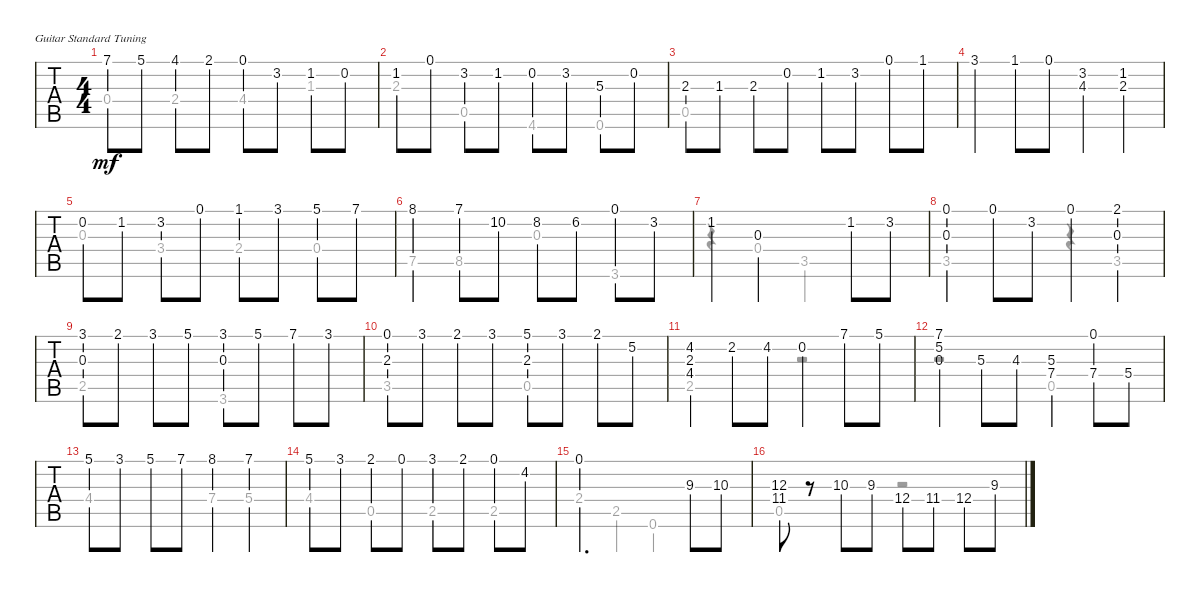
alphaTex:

\bracketExtendMode groupsimilarinstruments
\singleTrackTrackNamePolicy hidden
\multiTrackTrackNamePolicy hidden
\firstSystemTrackNameOrientation horizontal
\otherSystemsTrackNameOrientation horizontal
\track ("Guitar" "Guitar") {instrument acousticguitarnylon}
\staff {tabs}
\tuning (E4 B3 G3 D3 A2 E2)
\voice
\ts (4 4)
\tempo (120 hide)
\clef g2
\ks a
7.1.8{dy mf} 5.1.8 4.1.8 2.1.8 0.1.8 3.2.8 1.2.8 0.2.8 |
1.2.8 0.1.8 3.2.8 1.2.8 0.2.8 3.2.8 5.3.8 0.2.8 |
2.3.8 1.3.8 2.3.8 0.2.8 1.2.8 3.2.8 0.1.8 1.1.8 |
3.1.4 1.1.8 0.1.8 (3.2 4.3).4 (1.2 2.3).4 |
0.2.8 1.2.8 3.2.8 0.1.8 1.1.8 3.1.8 5.1.8 7.1.8 |
8.1.4 7.1.8 10.2.8 8.2.8 6.2.8 0.1.8 3.2.8 |
1.2.4 0.3.2 1.2.8 3.2.8 |
(0.1 0.3).4 0.1.8 3.2.8 0.1.4 (2.1 0.3).4 |
(3.1 0.3).8 2.1.8 3.1.8 5.1.8 (3.1 0.3).8 5.1.8 7.1.8 3.1.8 |
(0.1 2.3).8 3.1.8 2.1.8 3.1.8 (5.1 2.3).8 3.1.8 2.1.8 5.2.8 |
(4.2 2.3 4.4).4 2.2.8 4.2.8 0.2.4 7.1.8 5.1.8 |
(7.1 5.2 0.3).4 5.3.8 4.3.8 (5.3 7.4).4 (0.1 7.4).8 5.4.8 |
5.1.8 3.1.8 5.1.8 7.1.8 8.1.4 7.1.4 |
5.1.8 3.1.8 2.1.8 0.1.8 3.1.8 2.1.8 0.1.8 4.2.8 |
0.1.2{d} 9.3.8 10.3.8 |
(12.3 11.4).8 r.8 10.3.8 9.3.8 12.4.8 11.4.8 12.4.8 9.3.8
\voice
\clef g2
\ottava regular
\simile none
\ks a
0.4.4{dy mf} 2.4.4 4.4.4 1.3.4 |
2.3.4 0.5.4 4.6.4 0.6.4 |
0.5.1 |
|
0.3.4 3.4.4 2.4.4 0.4.4 |
7.5.4 8.5.4 0.3.4 3.6.4 |
r.4 0.4.4 3.5.2 |
3.5.2 r.4 3.5.4 |
2.5.2 3.6.2 |
3.5.2 0.5.2 |
2.5.2 r.2 |
r.2 0.5.2 |
4.4.2 7.4.4 5.4.4 |
4.4.4 0.5.4 2.5.4 2.5.4 |
2.4.4 2.5.4 0.6.2 |
0.5.2 r.2
